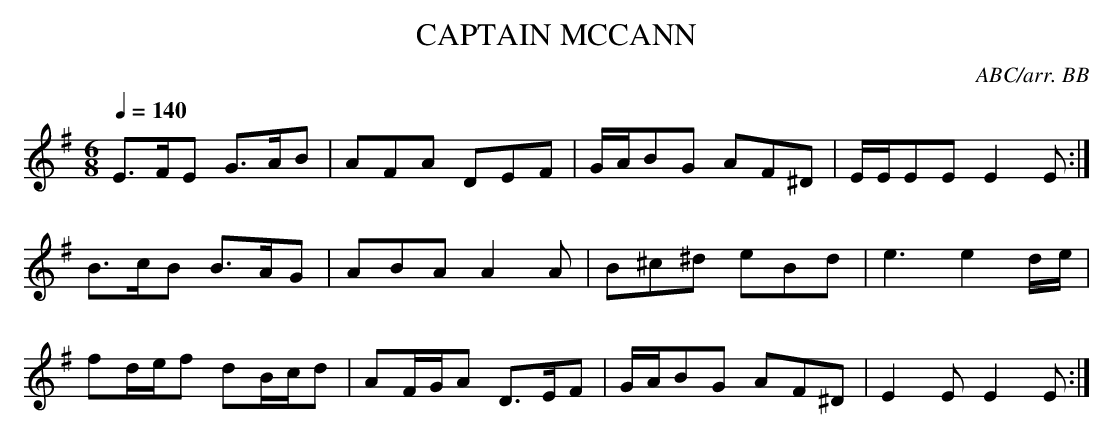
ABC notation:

X:1
T:CAPTAIN MCCANN
C:ABC/arr. BB
M:6/8
L:1/8
Q:1/4=140
K:Em % source key Gm
E>FE G>AB|AFA DEF|G/A/BG AF^D|E/E/EE E2E :|
B>cB B>AG|ABA A2A|B^c^d eBd|e3 e2d/e/|
fd/e/f dB/c/d|AF/G/A D>EF|G/A/BG AF^D|E2E E2E :|
